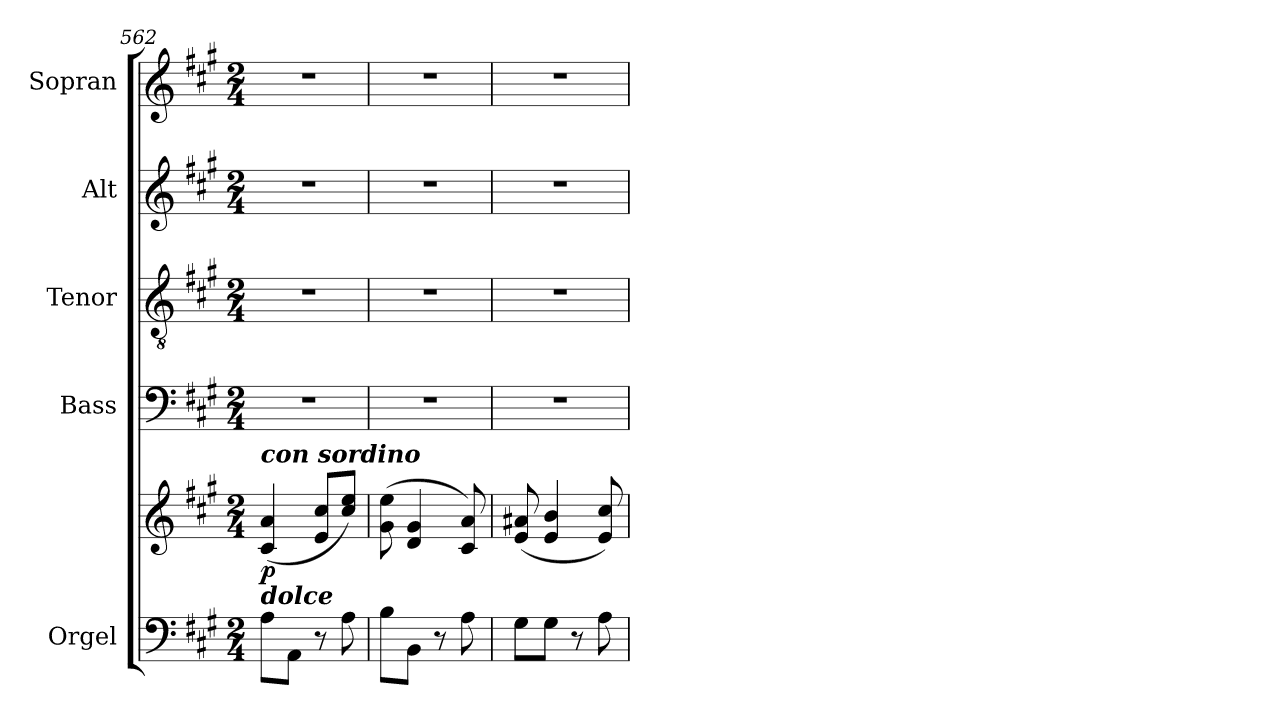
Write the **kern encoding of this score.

**kern	**kern	**dynam	**kern	**kern	**kern	**kern
*part5	*part5	*part5	*part4	*part3	*part2	*part1
*staff6	*staff5	*staff5/6	*staff4	*staff3	*staff2	*staff1
*I"Orgel	*	*	*I"Bass	*I"Tenor	*I"Alt	*I"Sopran
*I'Org.	*	*	*I'B.	*I'T.	*I'A.	*I'S.
*clefF4	*clefG2	*	*clefF4	*clefGv2	*clefG2	*clefG2
*k[f#c#g#]	*k[f#c#g#]	*	*k[f#c#g#]	*k[f#c#g#]	*k[f#c#g#]	*k[f#c#g#]
*A:	*A:	*	*A:	*A:	*A:	*A:
*M2/4	*M2/4	*	*M2/4	*M2/4	*M2/4	*M2/4
=562	=562	=562	=562	=562	=562	=562
!	!LO:TX:b:Bi:t=dolce	!	!	!	!	!
!	!LO:TX:a:Bi:t=con sordino	!	!	!	!	!
!	!	!LO:DY:b	!	!	!	!
8A\L	(<4c#/ 4a/	p	2r	2r	2r	2r
8AA\J	.	.	.	.	.	.
8r	8e/ 8cc#/L	.	.	.	.	.
8A\	8cc#/ 8ee/J)	.	.	.	.	.
=563	=563	=563	=563	=563	=563	=563
8B\L	(>8g#\ 8ee\	.	2r	2r	2r	2r
8BB\J	4d/ 4g#/	.	.	.	.	.
8r	.	.	.	.	.	.
8A\	8c#/ 8a/)	.	.	.	.	.
=564	=564	=564	=564	=564	=564	=564
8G#\L	(<8e/ 8a#X/	.	2r	2r	2r	2r
8G#\J	4e/ 4b/	.	.	.	.	.
8r	.	.	.	.	.	.
8A\	8e/ 8cc#/)	.	.	.	.	.
=	=	=	=	=	=	=
*-	*-	*-	*-	*-	*-	*-
